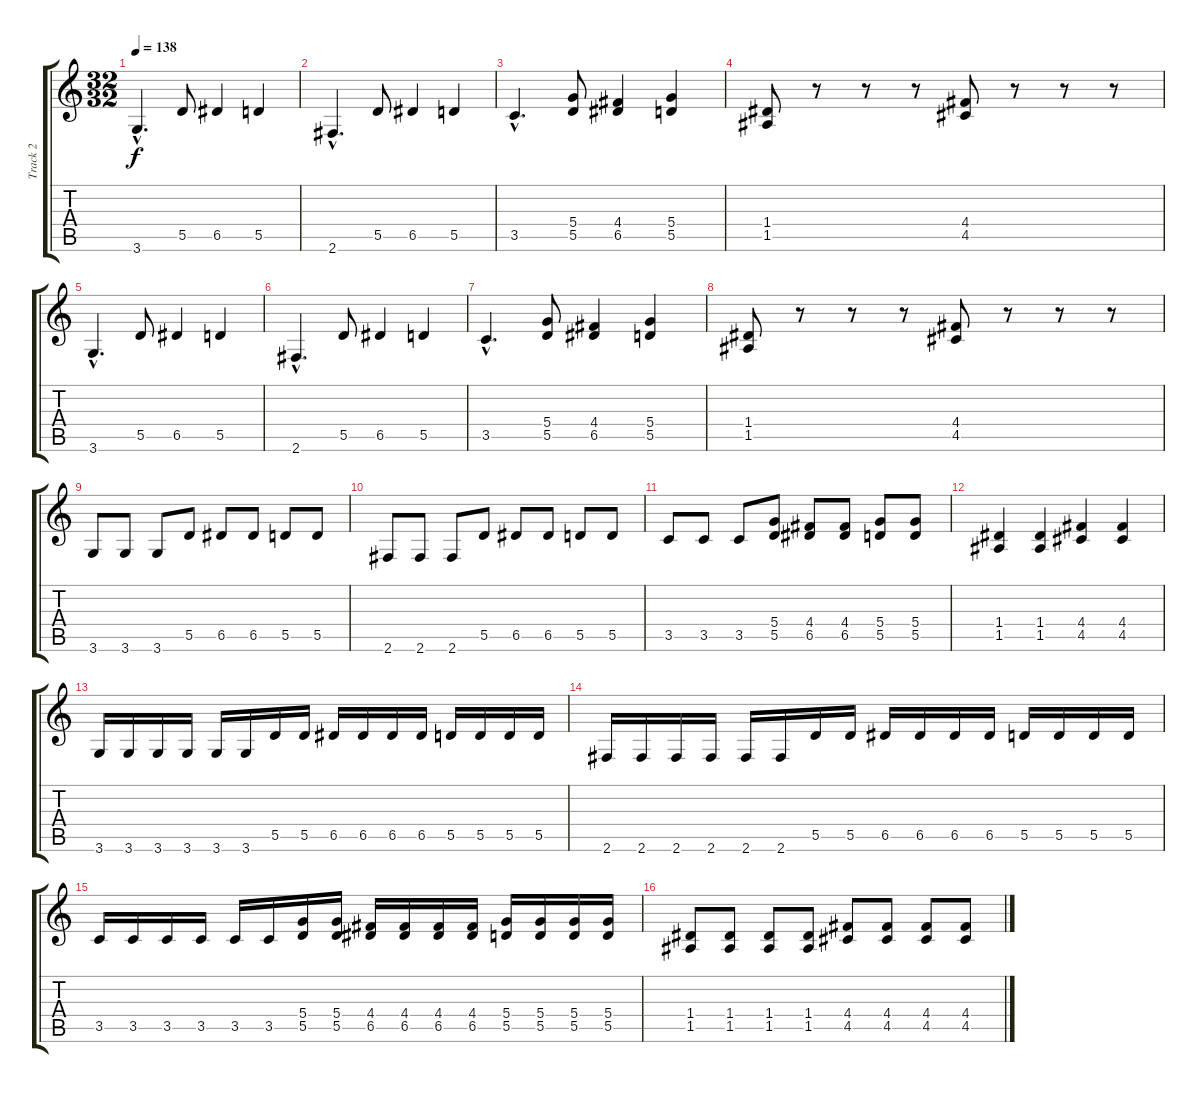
\track ("Track 2" "Track 2") {instrument distortionguitar}
\staff {score tabs}
\tuning (E4 B3 G3 D3 A2 E2) {hide}
\ts (32 32)
\tempo 138
\clef g2
\ks c
3.6{hac}.4{d dy f instrument distortionguitar} 5.5.8 6.5.4 5.5.4 |
2.6{hac}.4{d} 5.5.8 6.5.4 5.5.4 |
3.5{hac}.4{d} (5.4 5.5).8 (4.4 6.5).4 (5.4 5.5).4 |
(1.4 1.5).8 r.8 r.8 r.8 (4.4 4.5).8 r.8 r.8 r.8 |
3.6{hac}.4{d} 5.5.8 6.5.4 5.5.4 |
2.6{hac}.4{d} 5.5.8 6.5.4 5.5.4 |
3.5{hac}.4{d} (5.4 5.5).8 (4.4 6.5).4 (5.4 5.5).4 |
(1.4 1.5).8 r.8 r.8 r.8 (4.4 4.5).8 r.8 r.8 r.8 |
3.6.8 3.6.8 3.6.8 5.5.8 6.5.8 6.5.8 5.5.8 5.5.8 |
2.6.8 2.6.8 2.6.8 5.5.8 6.5.8 6.5.8 5.5.8 5.5.8 |
3.5.8 3.5.8 3.5.8 (5.4 5.5).8 (4.4 6.5).8 (4.4 6.5).8 (5.4 5.5).8 (5.4 5.5).8 |
(1.4 1.5).4 (1.4 1.5).4 (4.4 4.5).4 (4.4 4.5).4 |
3.6.16 3.6.16 3.6.16 3.6.16 3.6.16 3.6.16 5.5.16 5.5.16 6.5.16 6.5.16 6.5.16 6.5.16 5.5.16 5.5.16 5.5.16 5.5.16 |
2.6.16 2.6.16 2.6.16 2.6.16 2.6.16 2.6.16 5.5.16 5.5.16 6.5.16 6.5.16 6.5.16 6.5.16 5.5.16 5.5.16 5.5.16 5.5.16 |
3.5.16 3.5.16 3.5.16 3.5.16 3.5.16 3.5.16 (5.4 5.5).16 (5.4 5.5).16 (4.4 6.5).16 (4.4 6.5).16 (4.4 6.5).16 (4.4 6.5).16 (5.4 5.5).16 (5.4 5.5).16 (5.4 5.5).16 (5.4 5.5).16 |
(1.4 1.5).8 (1.4 1.5).8 (1.4 1.5).8 (1.4 1.5).8 (4.4 4.5).8 (4.4 4.5).8 (4.4 4.5).8 (4.4 4.5).8
